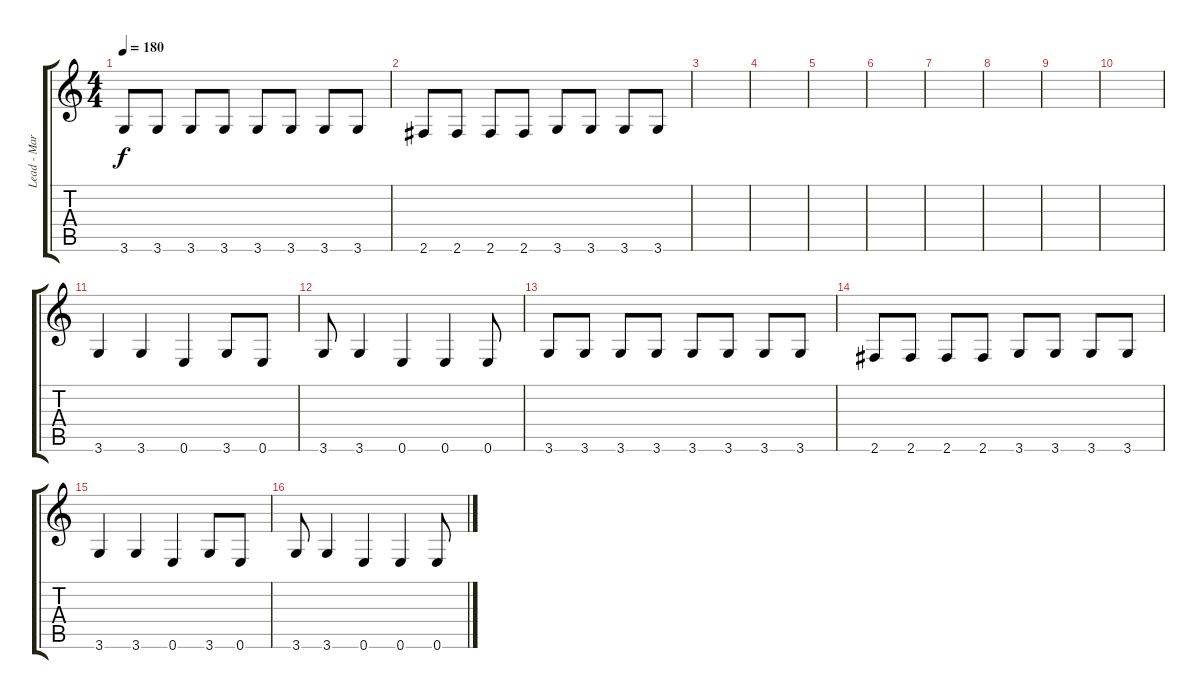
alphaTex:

\track ("Lead - Marc" "Lead - Mar") {instrument distortionguitar}
\staff {score tabs}
\tuning (E4 B3 G3 D3 A2 E2) {hide}
\ts (4 4)
\tempo 180
\clef g2
\ks c
3.6.8{dy f} 3.6.8 3.6.8 3.6.8 3.6.8 3.6.8 3.6.8 3.6.8 |
2.6.8 2.6.8 2.6.8 2.6.8 3.6.8 3.6.8 3.6.8 3.6.8 |
|
|
|
|
|
|
|
|
3.6.4 3.6.4 0.6.4 3.6.8 0.6.8 |
3.6.8 3.6.4 0.6.4 0.6.4 0.6.8 |
3.6.8 3.6.8 3.6.8 3.6.8 3.6.8 3.6.8 3.6.8 3.6.8 |
2.6.8 2.6.8 2.6.8 2.6.8 3.6.8 3.6.8 3.6.8 3.6.8 |
3.6.4 3.6.4 0.6.4 3.6.8 0.6.8 |
3.6.8 3.6.4 0.6.4 0.6.4 0.6.8
